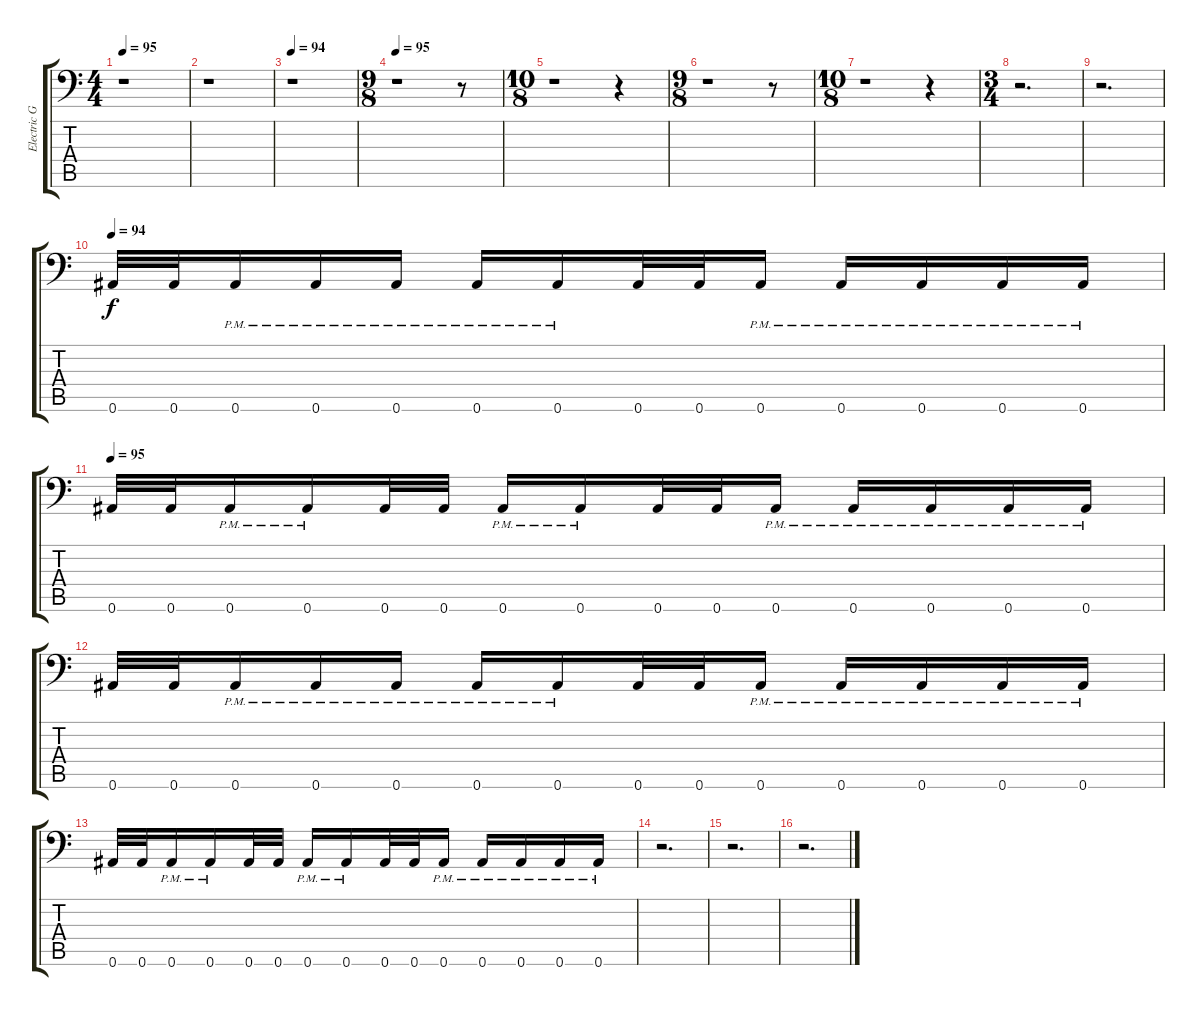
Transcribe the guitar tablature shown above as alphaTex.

\track ("Electric Guitar 1" "Electric G") {instrument distortionguitar}
\staff {score tabs}
\tuning (Bb3 F3 Db3 Ab2 Eb2 Bb1) {hide}
\ts (4 4)
\tempo 95
\clef f4
\ks c
r.1{dy ff} |
r.1 |
\tempo 94
r.1 |
\ts (9 8)
\tempo 95
r.1 r.8 |
\ts (10 8)
r.1 r.4 |
\ts (9 8)
r.1 r.8 |
\ts (10 8)
r.1 r.4 |
\ts (3 4)
r.2{d} |
r.2{d} |
\tempo 94
0.6.32{dy f balance 8} 0.6.32{balance 8} 0.6{pm}.16{balance 8} 0.6{pm}.16{balance 8} 0.6{pm}.16{balance 8} 0.6{pm}.16{balance 8} 0.6{pm}.16{balance 8} 0.6.32{balance 8} 0.6.32{balance 8} 0.6{pm}.16{balance 8} 0.6{pm}.16{balance 8} 0.6{pm}.16{balance 8} 0.6{pm}.16{balance 8} 0.6{pm}.16{balance 8} |
\tempo 95
0.6.32{balance 8} 0.6.32{balance 8} 0.6{pm}.16{balance 8} 0.6{pm}.16{balance 8} 0.6.32{balance 8} 0.6.32{balance 8} 0.6{pm}.16{balance 8} 0.6{pm}.16{balance 8} 0.6.32{balance 8} 0.6.32{balance 8} 0.6{pm}.16{balance 8} 0.6{pm}.16{balance 8} 0.6{pm}.16{balance 8} 0.6{pm}.16{balance 8} 0.6{pm}.16{balance 8} |
0.6.32{balance 8} 0.6.32{balance 8} 0.6{pm}.16{balance 8} 0.6{pm}.16{balance 8} 0.6{pm}.16{balance 8} 0.6{pm}.16{balance 8} 0.6{pm}.16{balance 8} 0.6.32{balance 8} 0.6.32{balance 8} 0.6{pm}.16{balance 8} 0.6{pm}.16{balance 8} 0.6{pm}.16{balance 8} 0.6{pm}.16{balance 8} 0.6{pm}.16{balance 8} |
0.6.32{balance 8} 0.6.32{balance 8} 0.6{pm}.16{balance 8} 0.6{pm}.16{balance 8} 0.6.32{balance 8} 0.6.32{balance 8} 0.6{pm}.16{balance 8} 0.6{pm}.16{balance 8} 0.6.32{balance 8} 0.6.32{balance 8} 0.6{pm}.16{balance 8} 0.6{pm}.16{balance 8} 0.6{pm}.16{balance 8} 0.6{pm}.16{balance 8} 0.6{pm}.16{balance 8} |
r.2{d} |
r.2{d} |
r.2{d}
